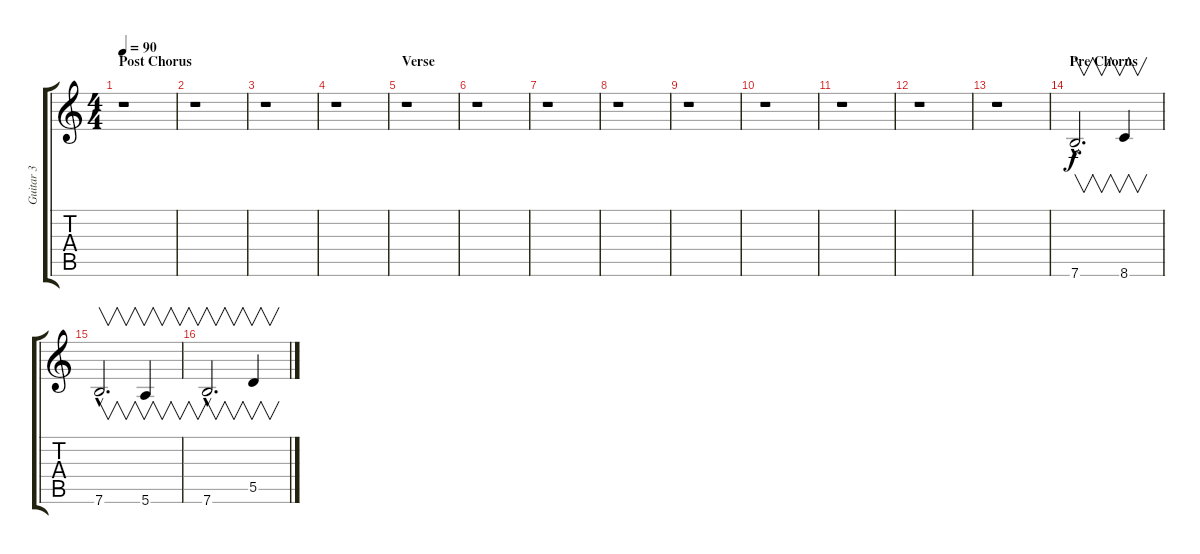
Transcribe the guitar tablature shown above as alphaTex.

\track ("Guitar 3" "Guitar 3") {instrument distortionguitar}
\staff {score tabs}
\tuning (E4 B3 G3 D3 A2 E2) {hide}
\ts (4 4)
\section ("" "Post Chorus")
\tempo 90
\clef g2
\ks c
r.1{dy f} |
r.1 |
r.1 |
r.1 |
\section ("" "Verse")
r.1 |
r.1 |
r.1 |
r.1 |
r.1 |
r.1 |
r.1 |
r.1 |
r.1 |
\section ("" "Pre Chorus")
7.6{hac}.2{v d} 8.6.4{v} |
7.6{hac}.2{v d} 5.6.4{v} |
7.6{hac}.2{v d} 5.5.4{v}
